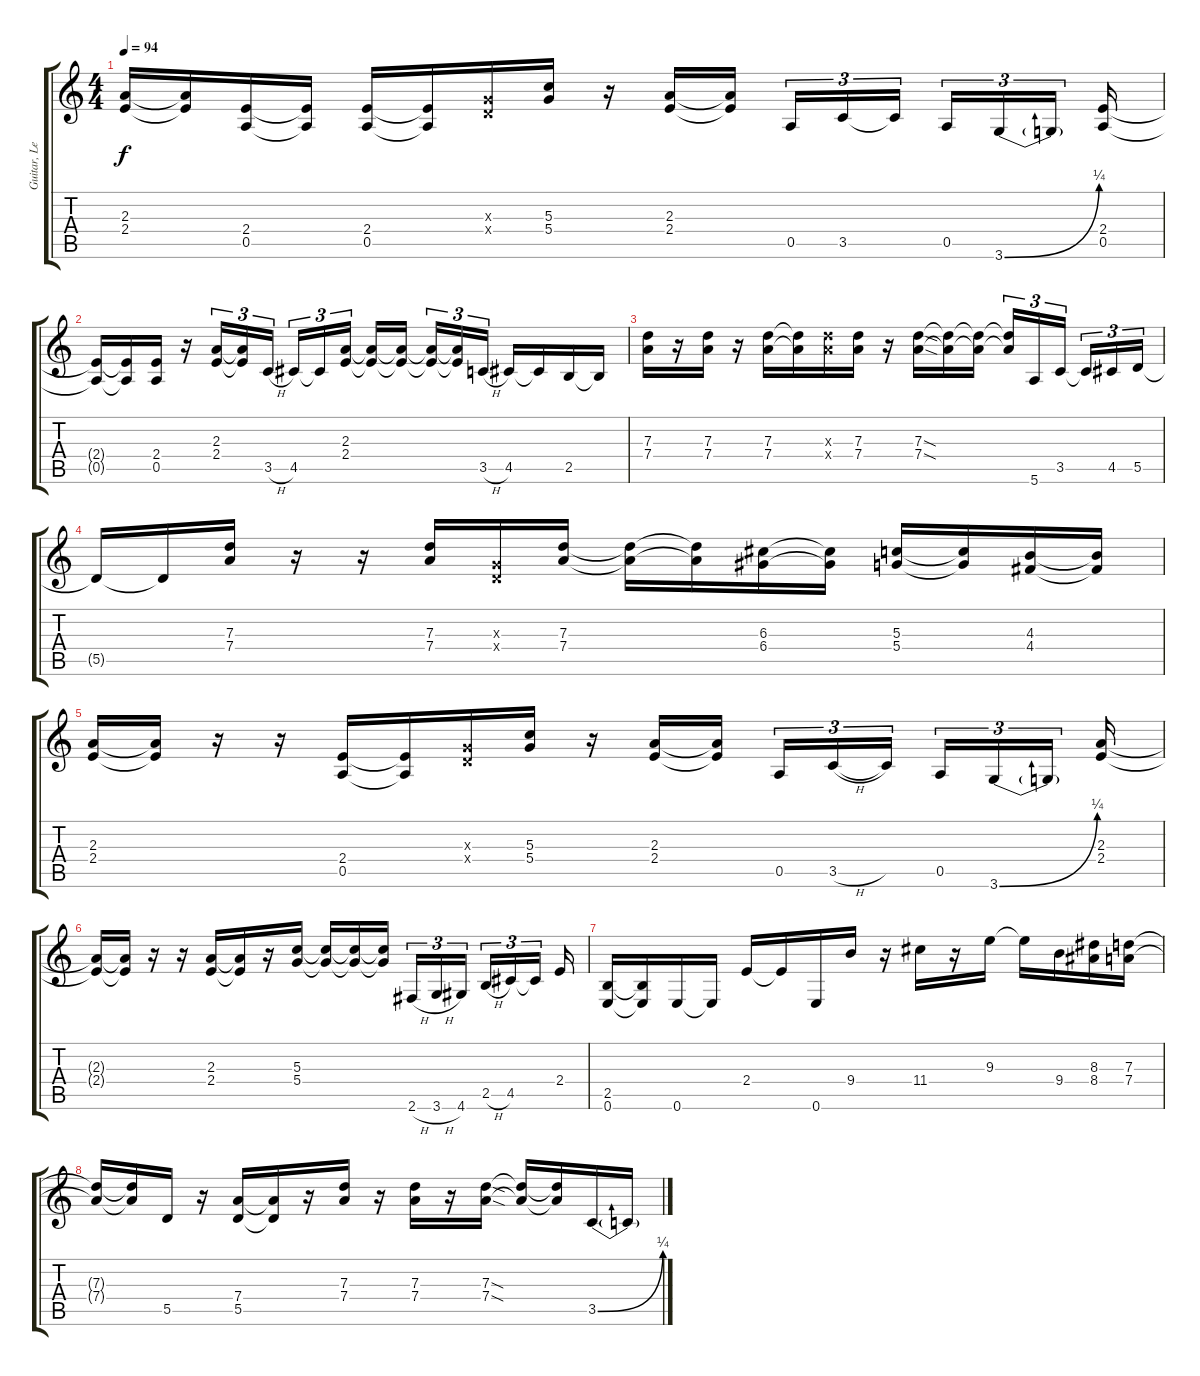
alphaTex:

\track ("Guitar, Lead" "Guitar, Le") {instrument distortionguitar}
\staff {score tabs}
\tuning (E4 B3 G3 D3 A2 E2) {hide}
\ts (4 4)
\tempo 94
\clef g2
\ks c
(2.3{t} 2.4{t}).16{dy f} (2.3{t} 2.4{t}).16 (2.4 0.5).16 (2.4{t} 0.5{t}).16 (2.4 0.5).16 (2.4{t} 0.5{t}).16 (0.3{x} 0.4{x}).16 (5.3 5.4).16 r.16 (2.3 2.4).16 (2.3{t} 2.4{t}).16{beam splitsecondary} 0.5.16{tu (3 2)} 3.5.16{tu (3 2)} 3.5{t}.16{tu (3 2) beam splitsecondary} 0.5.16{tu (3 2)} 3.6{be (bend 0 0 60 1)}.16{tu (3 2)} 3.6{t}.16{tu (3 2) beam splitsecondary} (2.4 0.5).16 |
(2.4{t} 0.5{t}).16 (2.4{t} 0.5{t}).16 (2.4 0.5).16 r.16 (2.3 2.4).16{tu (3 2)} (2.3{t} 2.4{t}).16{tu (3 2)} 3.5{h}.16{tu (3 2) beam splitsecondary} 4.5.16{tu (3 2)} 4.5{t}.16{tu (3 2)} (2.3 2.4).16{tu (3 2)} (2.3{t} 2.4{t}).16 (2.3{t} 2.4{t}).16{beam splitsecondary} (2.3{t} 2.4{t}).16{tu (3 2)} (2.3{t} 2.4{t}).16{tu (3 2)} 3.5{h}.16{tu (3 2)} 4.5.16 4.5{t}.16 2.5.16 2.5{t}.16 |
(7.3 7.4).16 r.16 (7.3 7.4).16 r.16 (7.3 7.4).16 (7.3{t} 7.4{t}).16 (7.3{x} 7.4{x}).16 (7.3 7.4).16 r.16 (7.3{sod} 7.4{sod}).16 (7.3{t} 7.4{t}).16 (7.3{t} 7.4{t}).16 (7.3{t} 7.4{t}).16{tu (3 2)} 5.6.16{tu (3 2)} 3.5.16{tu (3 2) beam splitsecondary} 3.5{t}.16{tu (3 2)} 4.5.16{tu (3 2)} 5.5.16{tu (3 2)} |
5.5{t}.16 5.5{t}.16 (7.3 7.4).16 r.16 r.16 (7.3 7.4).16 (0.3{x} 0.4{x}).16 (7.3 7.4).16 (7.3{t} 7.4{t}).16 (7.3{t} 7.4{t}).16 (6.3 6.4).16 (6.3{t} 6.4{t}).16 (5.3 5.4).16 (5.3{t} 5.4{t}).16 (4.3 4.4).16 (4.3{t} 4.4{t}).16 |
(2.3 2.4).16 (2.3{t} 2.4{t}).16 r.16 r.16 (2.4 0.5).16 (2.4{t} 0.5{t}).16 (0.3{x} 0.4{x}).16 (5.3 5.4).16 r.16 (2.3 2.4).16 (2.3{t} 2.4{t}).16{beam splitsecondary} 0.5.16{tu (3 2)} 3.5{h}.16{tu (3 2)} 3.5{t}.16{tu (3 2) beam splitsecondary} 0.5.16{tu (3 2)} 3.6{be (bend 0 0 60 1)}.16{tu (3 2)} 3.6{t}.16{tu (3 2) beam splitsecondary} (2.3 2.4).16 |
(2.3{t} 2.4{t}).16 (2.3{t} 2.4{t}).16 r.16 r.16 (2.3 2.4).16 (2.3{t} 2.4{t}).16 r.16 (5.3 5.4).16 (5.3{t} 5.4{t}).16 (5.3{t} 5.4{t}).16 (5.3{t} 5.4{t}).16{beam splitsecondary} 2.6{h}.16{tu (3 2)} 3.6{h}.16{tu (3 2)} 4.6.16{tu (3 2) beam splitsecondary} 2.5{h}.16{tu (3 2)} 4.5.16{tu (3 2)} 4.5{t}.16{tu (3 2) beam splitsecondary} 2.4.16 |
(2.5 0.6).16 (2.5{t} 0.6{t}).16 0.6.16 0.6{t}.16 2.4.16 2.4{t}.16 0.6.16 9.4.16 r.16 11.4.16 r.16 9.3.16 9.3{t}.16 9.4.16 (8.3 8.4).16 (7.3 7.4).16 |
(7.3{t} 7.4{t}).16 (7.3{t} 7.4{t}).16 5.5.16 r.16 (7.4 5.5).16 (7.4{t} 5.5{t}).16 r.16 (7.3 7.4).16 r.16 (7.3 7.4).16 r.16 (7.3{sod} 7.4{sod}).16 (7.3{t} 7.4{t}).16 (7.3{t} 7.4{t}).16 3.5{be (bend 0 0 60 1)}.16 3.5{t}.16
